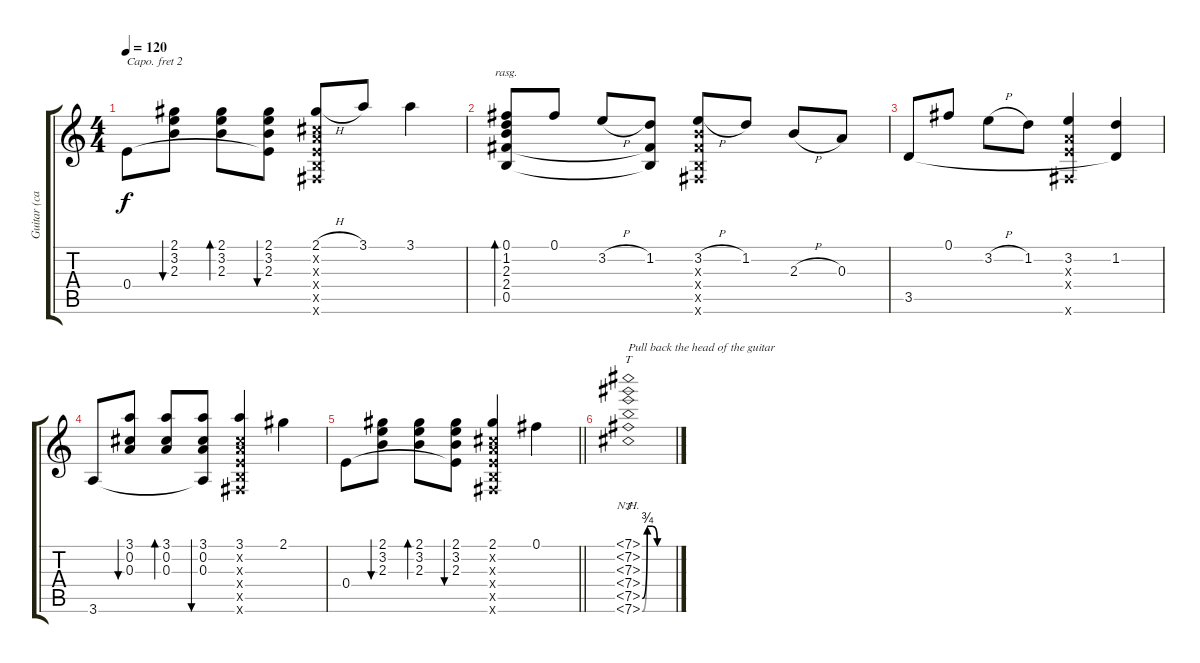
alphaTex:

\track ("Guitar (capo 2)" "Guitar (ca") {instrument acousticguitarsteel}
\staff {score tabs}
\capo 2
\tuning (E4 B3 G3 D3 A2 E2) {hide}
\ts (4 4)
\tempo 120
\clef g2
\ks c
0.4.8{dy f} (2.1 3.2 2.3).8{bu 30} (2.1 3.2 2.3).8{bd 30} (2.1 3.2 2.3 0.4{t}).8{bu 30} (2.1{h} 0.2{x} 0.3{x} 0.4{x} 0.5{x} 0.6{x}).8 3.1.8 3.1.4 |
(0.1 1.2 2.3 2.4 0.5).8{bd 60 rasg ii} 0.1.8 3.2{h}.8 (1.2 2.4{t} 0.5{t}).8 (3.2{h} 2.3{x} 2.4{x} 0.5{x} 0.6{x}).8 1.2.8 2.3{h}.8 0.3.8 |
3.5.8 0.1.8 3.2{h}.8 1.2.8 (3.2 0.3{x} 0.4{x} 0.6{x}).4 (1.2 3.5{t}).4 |
3.6.8 (3.1 0.2 0.3).8{bu 30} (3.1 0.2 0.3).8{bd 30} (3.1 0.2 0.3 3.6{t}).8{bu 30} (3.1 0.2{x} 0.3{x} 0.4{x} 0.5{x} 0.6{x}).4 2.1.4 |
\barLineRight lightlight
0.4.8 (2.1 3.2 2.3).8{bu 30} (2.1 3.2 2.3).8{bd 30} (2.1 3.2 2.3 0.4{t}).8{bu 30} (2.1 0.2{x} 0.3{x} 0.4{x} 0.5{x} 0.6{x}).4 0.1.4 |
(7.1{nh} 7.2{nh} 7.3{nh} 7.4{nh} 7.5{be (custom 0 0 10 3 20 3 30 0 60 0) nh} 7.6{be (custom 0 0 10 3 20 3 30 0 60 0) nh}).1{tt txt "Pull back the head of the guitar"}
